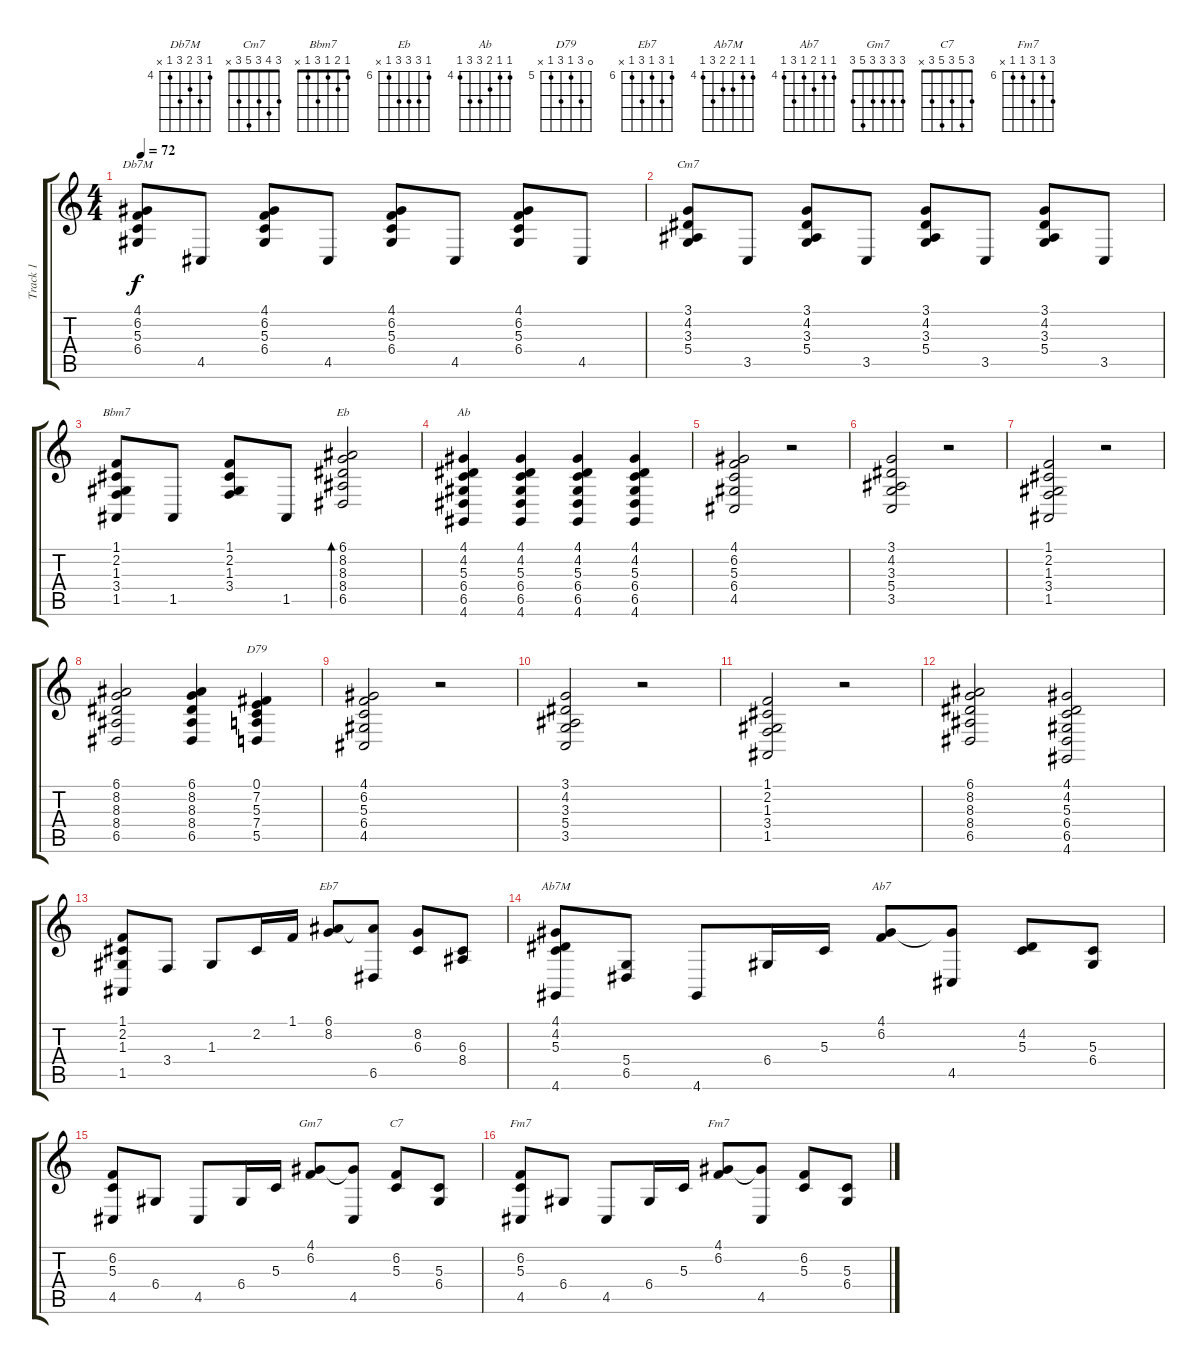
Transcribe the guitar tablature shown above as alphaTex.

\track ("Track 1" "Track 1") {instrument acousticgrandpiano}
\staff {score tabs}
\tuning (E4 B3 G3 D3 A2 E2) {hide}
\chord ("Db7M" 4 6 5 6 4 x) {firstfret 4}
\chord ("Cm7" 3 4 3 5 3 x)
\chord ("Bbm7" 1 2 1 3 1 x)
\chord ("Eb" 6 8 8 8 6 x) {firstfret 6}
\chord ("Ab" 4 4 5 6 6 4) {firstfret 4}
\chord ("D79" 0 7 5 7 5 x) {firstfret 5}
\chord ("Eb7" 6 8 6 8 6 x) {firstfret 6}
\chord ("Ab7M" 4 4 5 5 6 4) {firstfret 4}
\chord ("Ab7" 4 4 5 4 6 4) {firstfret 4}
\chord ("Gm7" 3 3 3 3 5 3)
\chord ("C7" 3 5 3 5 3 x)
\chord ("Fm7" 1 1 1 1 3 1)
\chord ("Fm7" 8 6 8 6 6 x) {firstfret 6}
\ts (4 4)
\tempo 72
\clef g2
\ks c
(4.1 6.2 5.3 6.4).8{ch "Db7M" dy f} 4.5.8 (4.1 6.2 5.3 6.4).8 4.5.8 (4.1 6.2 5.3 6.4).8 4.5.8 (4.1 6.2 5.3 6.4).8 4.5.8 |
(3.1 4.2 3.3 5.4).8{ch "Cm7"} 3.5.8 (3.1 4.2 3.3 5.4).8 3.5.8 (3.1 4.2 3.3 5.4).8 3.5.8 (3.1 4.2 3.3 5.4).8 3.5.8 |
(1.1 2.2 1.3 3.4 1.5).8{ch "Bbm7"} 1.5.8 (1.1 2.2 1.3 3.4).8 1.5.8 (6.1 8.2 8.3 8.4 6.5).2{bd 120 ch "Eb"} |
(4.1 4.2 5.3 6.4 6.5 4.6).4{ch "Ab"} (4.1 4.2 5.3 6.4 6.5 4.6).4 (4.1 4.2 5.3 6.4 6.5 4.6).4 (4.1 4.2 5.3 6.4 6.5 4.6).4 |
(4.1 6.2 5.3 6.4 4.5).2 r.2 |
(3.1 4.2 3.3 5.4 3.5).2 r.2 |
(1.1 2.2 1.3 3.4 1.5).2 r.2 |
(6.1 8.2 8.3 8.4 6.5).2 (6.1 8.2 8.3 8.4 6.5).4 (0.1 7.2 5.3 7.4 5.5).4{ch "D79"} |
(4.1 6.2 5.3 6.4 4.5).2 r.2 |
(3.1 4.2 3.3 5.4 3.5).2 r.2 |
(1.1 2.2 1.3 3.4 1.5).2 r.2 |
(6.1 8.2 8.3 8.4 6.5).2 (4.1 4.2 5.3 6.4 6.5 4.6).2 |
(1.1 2.2 1.3 1.5).8 3.4.8 1.3.8 2.2.16 1.1.16 (6.1 8.2).8{ch "Eb7"} (6.1{t} 6.5).8 (8.2 6.3).8 (6.3 8.4).8 |
(4.1 4.2 5.3 4.6).8{ch "Ab7M"} (5.4 6.5).8 4.6.8 6.4.16 5.3.16 (4.1 6.2).8{ch "Ab7"} (4.1{t} 4.5).8 (4.2 5.3).8 (5.3 6.4).8 |
(6.2 5.3 4.5).8 6.4.8 4.5.8 6.4.16 5.3.16 (4.1 6.2).8{ch "Gm7"} (4.1{t} 4.5).8 (6.2 5.3).8{ch "C7"} (5.3 6.4).8 |
(6.2 5.3 4.5).8{ch "Fm7"} 6.4.8 4.5.8 6.4.16 5.3.16 (4.1 6.2).8{ch "Fm7"} (4.1{t} 4.5).8 (6.2 5.3).8 (5.3 6.4).8
